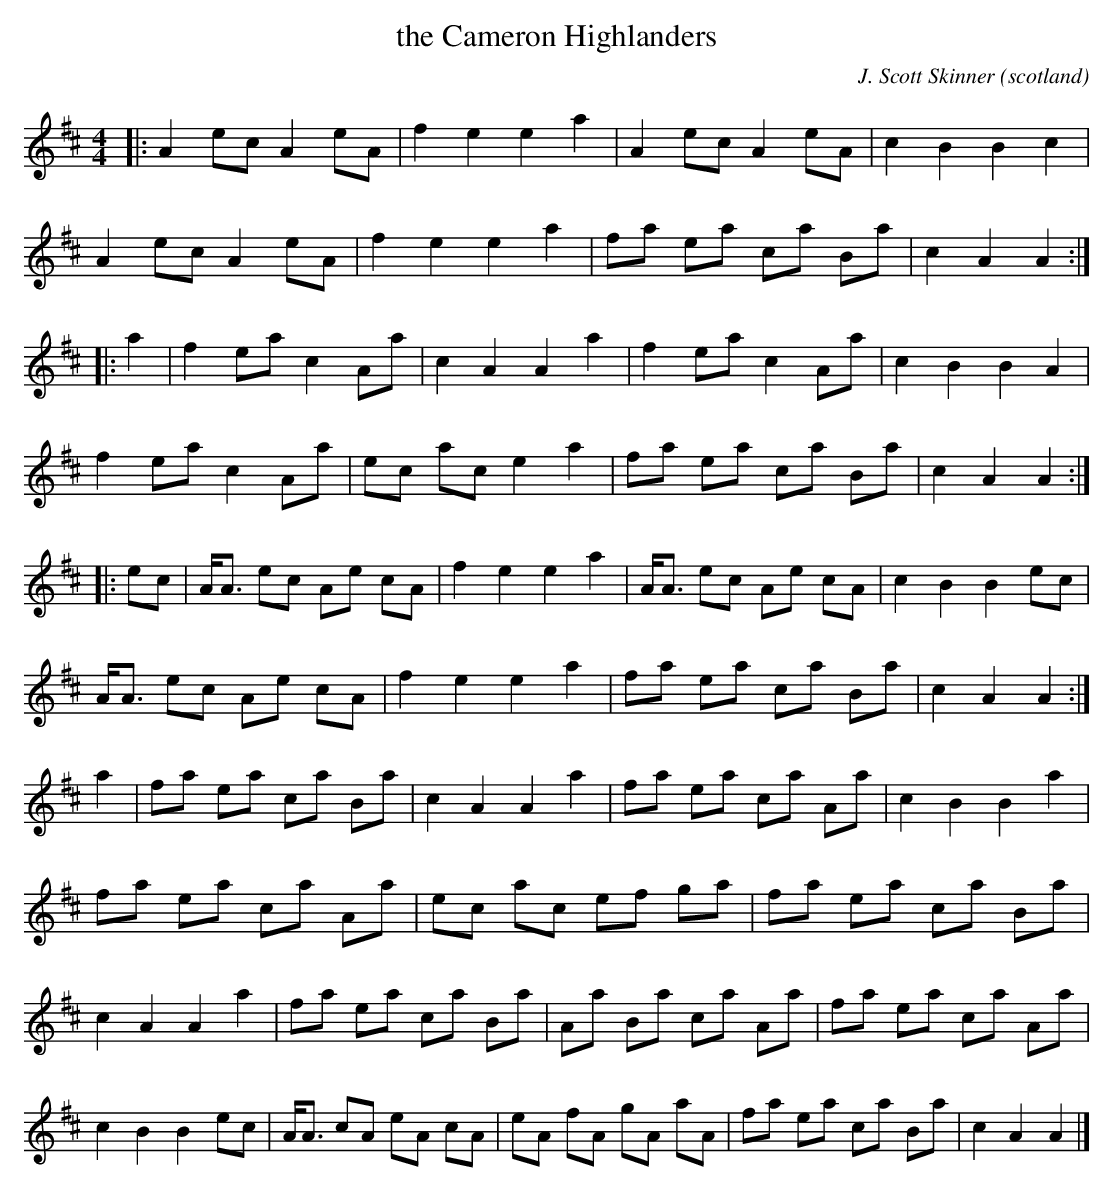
X:1
T:the Cameron Highlanders
O:scotland
M:4/4
C:J. Scott Skinner
K:Amix
|:A2ecA2eA| f2e2e2a2| A2ecA2eA| c2B2B2c2|
A2ecA2eA| f2e2e2a2| fa ea ca Ba| c2A2A2 :|
|:a2 | f2 ea c2 Aa| c2A2A2a2 |f2 ea c2 Aa|c2B2B2A2|
f2 ea c2 Aa| ec ac e2a2| fa ea ca Ba| c2A2A2:|
|:ec| A<A ec Ae cA|f2e2e2a2| A<A ec Ae cA| c2B2B2 ec|
A<A ec Ae cA |f2e2e2a2| fa ea ca Ba| c2A2A2:|
a2| fa ea ca Ba| c2A2A2a2|fa ea ca Aa| c2B2B2a2|
fa ea ca Aa|ec ac ef ga| fa ea ca Ba| c2A2A2a2|\
fa ea ca Ba|Aa Ba ca Aa |fa ea ca Aa| c2B2B2ec|\
A<A cA eA cA| eA fA gA aA|fa ea ca Ba|c2A2A2|]
